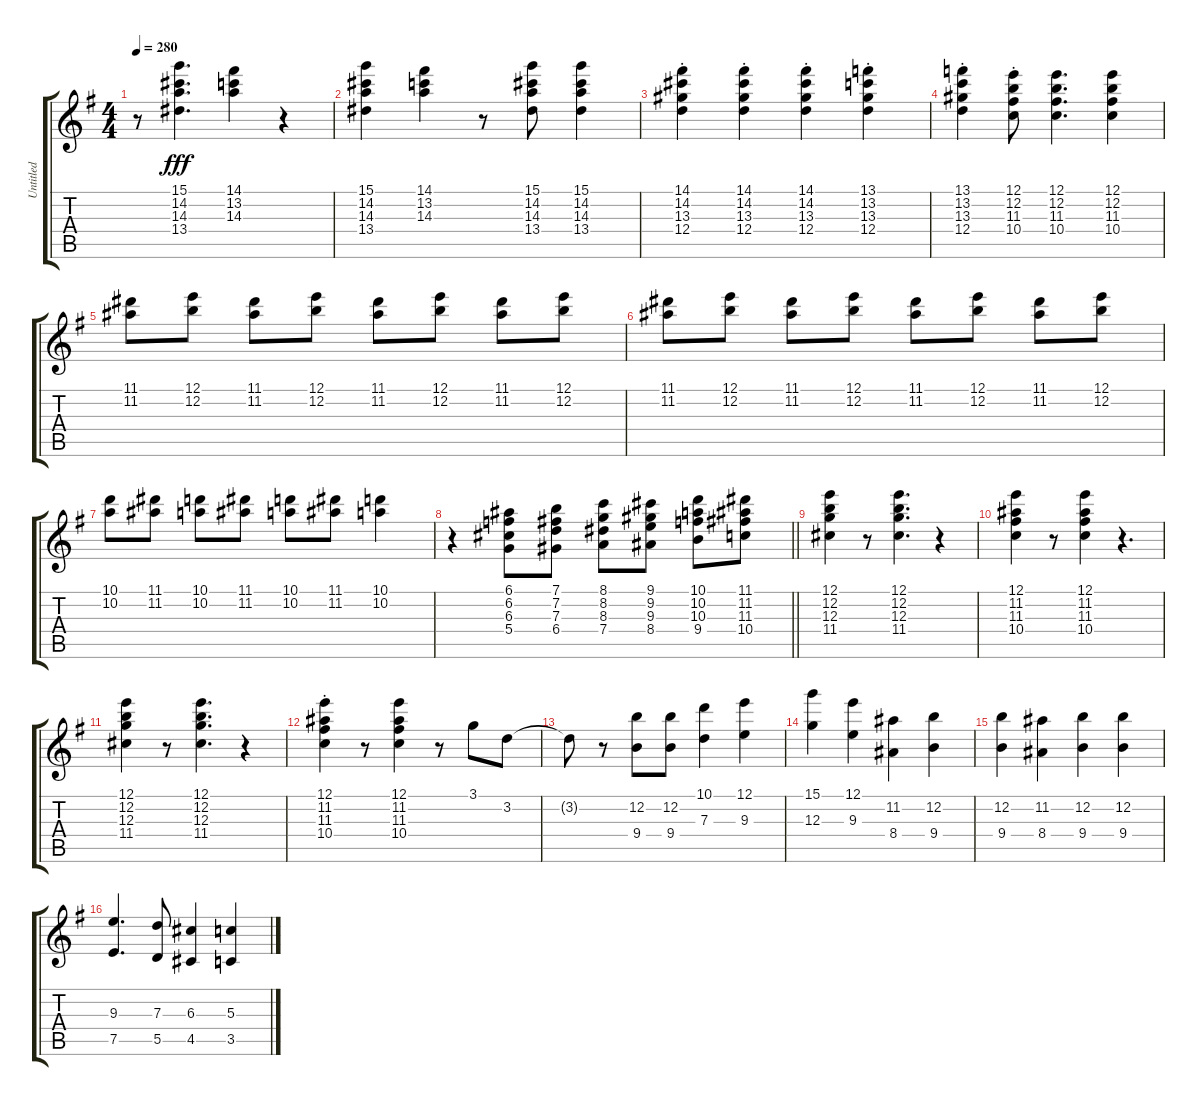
\track ("Untitled" "Untitled") {instrument acousticguitarsteel}
\staff {score tabs}
\tuning (E4 B3 G3 D3 A2 E2) {hide}
\ts (4 4)
\tempo 280
\clef g2
\ks g
r.8{dy fff} (15.1 14.2 14.3 13.4).4{d} (14.1 13.2 14.3).4 r.4 |
(15.1 14.2 14.3 13.4).4 (14.1 13.2 14.3).4 r.8 (15.1 14.2 14.3 13.4).8 (15.1 14.2 14.3 13.4).4 |
(14.1{st} 14.2{st} 13.3{st} 12.4{st}).4 (14.1{st} 14.2{st} 13.3{st} 12.4{st}).4 (14.1{st} 14.2{st} 13.3{st} 12.4{st}).4 (13.1{st} 13.2{st} 13.3{st} 12.4{st}).4 |
(13.1{st} 13.2{st} 13.3{st} 12.4{st}).4 (12.1{st} 12.2{st} 11.3{st} 10.4{st}).8 (12.1 12.2 11.3 10.4).4{d} (12.1 12.2 11.3 10.4).4 |
(11.1 11.2).8 (12.1 12.2).8 (11.1 11.2).8 (12.1 12.2).8 (11.1 11.2).8 (12.1 12.2).8 (11.1 11.2).8 (12.1 12.2).8 |
(11.1 11.2).8 (12.1 12.2).8 (11.1 11.2).8 (12.1 12.2).8 (11.1 11.2).8 (12.1 12.2).8 (11.1 11.2).8 (12.1 12.2).8 |
(10.1 10.2).8 (11.1 11.2).8 (10.1 10.2).8 (11.1 11.2).8 (10.1 10.2).8 (11.1 11.2).8 (10.1 10.2).4 |
\barLineRight lightlight
r.4 (6.1 6.2 6.3 5.4).8 (7.1 7.2 7.3 6.4).8 (8.1 8.2 8.3 7.4).8 (9.1 9.2 9.3 8.4).8 (10.1 10.2 10.3 9.4).8 (11.1 11.2 11.3 10.4).8 |
(12.1 12.2 12.3 11.4).4 r.8 (12.1 12.2 12.3 11.4).4{d} r.4 |
(12.1 11.2 11.3 10.4).4 r.8 (12.1 11.2 11.3 10.4).4 r.4{d} |
(12.1 12.2 12.3 11.4).4 r.8 (12.1 12.2 12.3 11.4).4{d} r.4 |
(12.1{st} 11.2{st} 11.3{st} 10.4{st}).4 r.8 (12.1 11.2 11.3 10.4).4 r.8 3.1.8 3.2.8 |
3.2{t}.8 r.8 (12.2 9.4).8 (12.2 9.4).8 (10.1 7.3).4 (12.1 9.3).4 |
(15.1 12.3).4 (12.1 9.3).4 (11.2 8.4).4 (12.2 9.4).4 |
(12.2 9.4).4 (11.2 8.4).4 (12.2 9.4).4 (12.2 9.4).4 |
(9.3 7.5).4{d} (7.3 5.5).8 (6.3 4.5).4 (5.3 3.5).4
